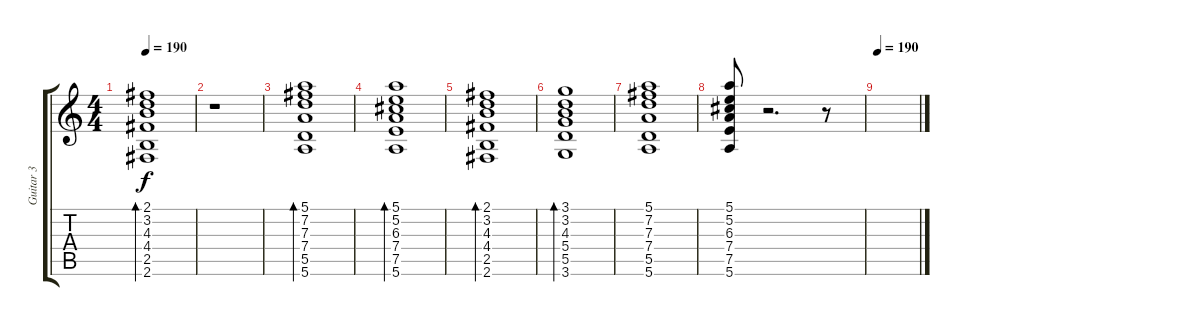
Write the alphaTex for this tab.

\track ("Guitar 3" "Guitar 3") {instrument acousticguitarnylon}
\staff {score tabs}
\tuning (E4 B3 G3 D3 A2 E2) {hide}
\ts (4 4)
\tempo 190
\clef g2
\ks c
(2.1 3.2 4.3 4.4 2.5 2.6).1{bd 240 dy f} |
r.1 |
(5.1 7.2 7.3 7.4 5.5 5.6).1{bd 120} |
(5.1 5.2 6.3 7.4 7.5 5.6).1{bd 60} |
(2.1 3.2 4.3 4.4 2.5 2.6).1{bd 30} |
(3.1 3.2 4.3 5.4 5.5 3.6).1{bd 30} |
(5.1 7.2 7.3 7.4 5.5 5.6).1 |
(5.1 5.2 6.3 7.4 7.5 5.6).8{volume 15} r.2{d} r.8 |
\tempo 190
